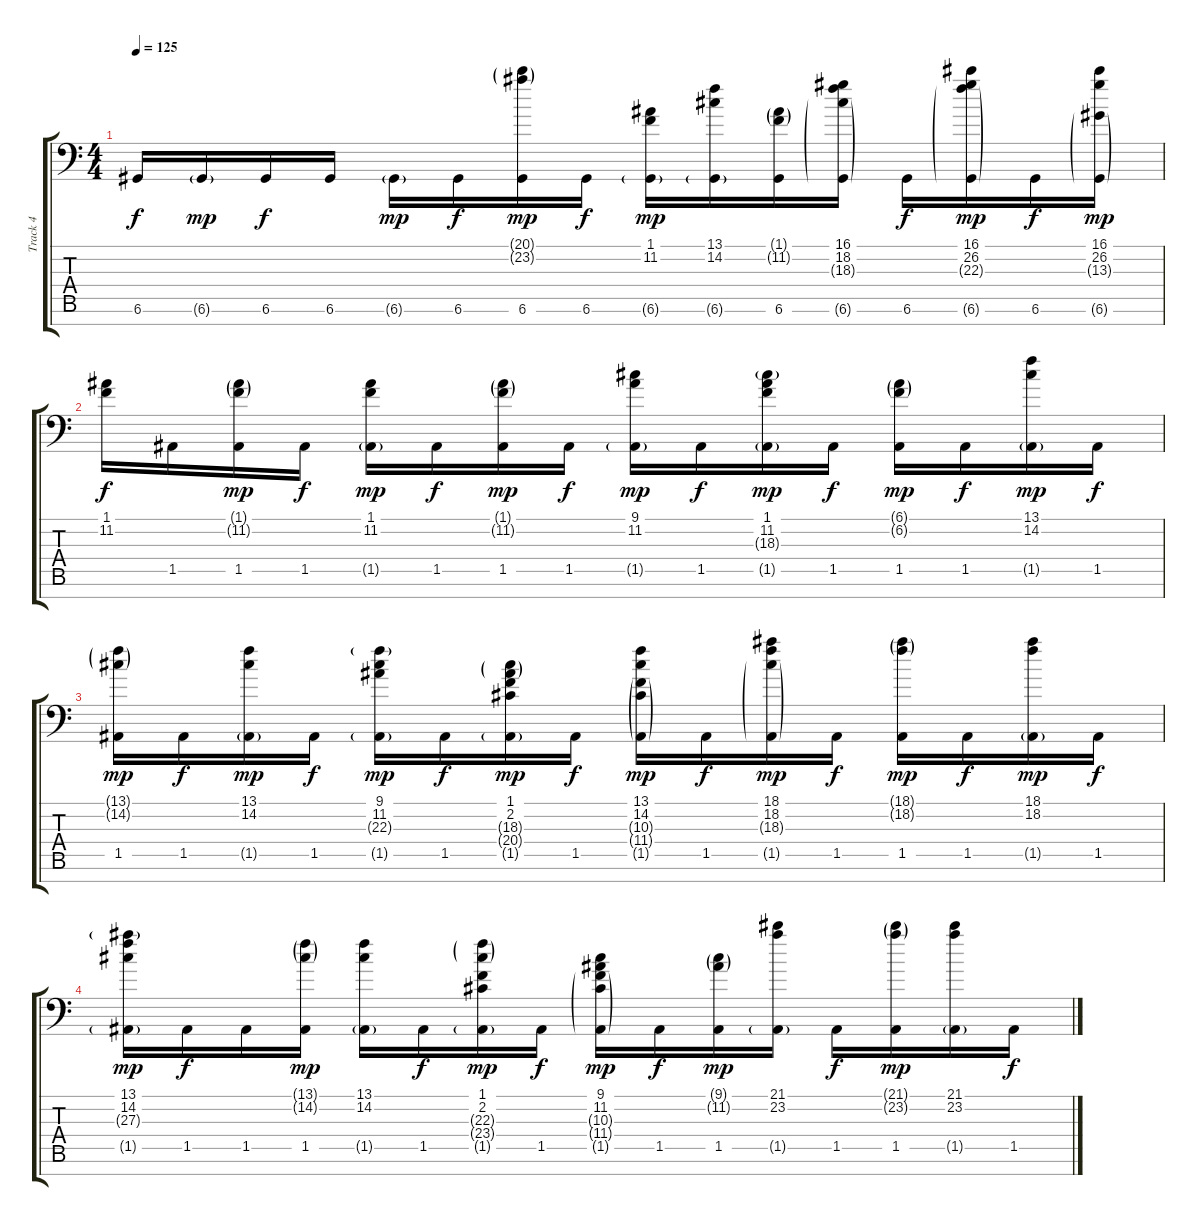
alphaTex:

\track ("Track 4" "Track 4") {instrument lead1square}
\staff {score tabs}
\tuning (E4 B3 G3 D3 A2 D2 A1) {hide}
\ts (4 4)
\tempo 125
\clef f4
\ks c
6.6.16{dy f} 6.6{g}.16{dy mp} 6.6.16{dy f} 6.6.16 6.6{g}.16{dy mp} 6.6.16{dy f} (20.1{g} 23.2{g} 6.6).16{dy mp} 6.6.16{dy f} (1.1 11.2 6.6{g}).16{dy mp} (13.1 14.2 6.6{g}).16 (1.1{g} 11.2{g} 6.6).16 (16.1 18.2 18.3{g} 6.6{g}).16 6.6.16{dy f} (16.1 26.2 22.3{g} 6.6{g}).16{dy mp} 6.6.16{dy f} (16.1 26.2 13.3{g} 6.6{g}).16{dy mp} |
(1.1 11.2).16{dy f} 1.5.16 (1.1{g} 11.2{g} 1.5).16{dy mp} 1.5.16{dy f} (1.1 11.2 1.5{g}).16{dy mp} 1.5.16{dy f} (1.1{g} 11.2{g} 1.5).16{dy mp} 1.5.16{dy f} (9.1 11.2 1.5{g}).16{dy mp} 1.5.16{dy f} (1.1 11.2 18.3{g} 1.5{g}).16{dy mp} 1.5.16{dy f} (6.1{g} 6.2{g} 1.5).16{dy mp} 1.5.16{dy f} (13.1 14.2 1.5{g}).16{dy mp} 1.5.16{dy f} |
(13.1{g} 14.2{g} 1.5).16{dy mp} 1.5.16{dy f} (13.1 14.2 1.5{g}).16{dy mp} 1.5.16{dy f} (9.1 11.2 22.3{g} 1.5{g}).16{dy mp} 1.5.16{dy f} (1.1 2.2 18.3{g} 20.4{g} 1.5{g}).16{dy mp} 1.5.16{dy f} (13.1 14.2 10.3{g} 11.4{g} 1.5{g}).16{dy mp} 1.5.16{dy f} (18.1 18.2 18.3{g} 1.5{g}).16{dy mp} 1.5.16{dy f} (18.1{g} 18.2{g} 1.5).16{dy mp} 1.5.16{dy f} (18.1 18.2 1.5{g}).16{dy mp} 1.5.16{dy f} |
(13.1 14.2 27.3{g} 1.5{g}).16{dy mp} 1.5.16{dy f} 1.5.16 (13.1{g} 14.2{g} 1.5).16{dy mp} (13.1 14.2 1.5{g}).16 1.5.16{dy f} (1.1 2.2 22.3{g} 23.4{g} 1.5{g}).16{dy mp} 1.5.16{dy f} (9.1 11.2 10.3{g} 11.4{g} 1.5{g}).16{dy mp} 1.5.16{dy f} (9.1{g} 11.2{g} 1.5).16{dy mp} (21.1 23.2 1.5{g}).16 1.5.16{dy f} (21.1{g} 23.2{g} 1.5).16{dy mp} (21.1 23.2 1.5{g}).16 1.5.16{dy f}
